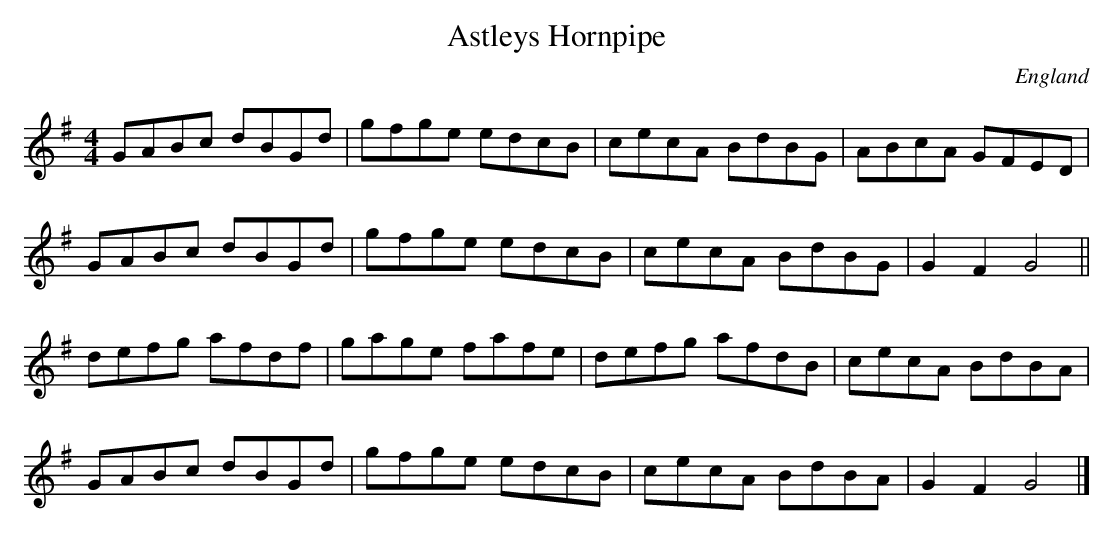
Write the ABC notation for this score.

X:1
T:Astleys Hornpipe
L:1/8
M:4/4
O:England
K:G major
GABc dBGd | gfge edcB | cecA BdBG | ABcA GFED |
GABc dBGd | gfge edcB | cecA BdBG | G2F2 G4 ||
defg afdf | gage fafe | defg afdB | cecA BdBA |
GABc dBGd | gfge edcB | cecA BdBA | G2F2 G4 |]
